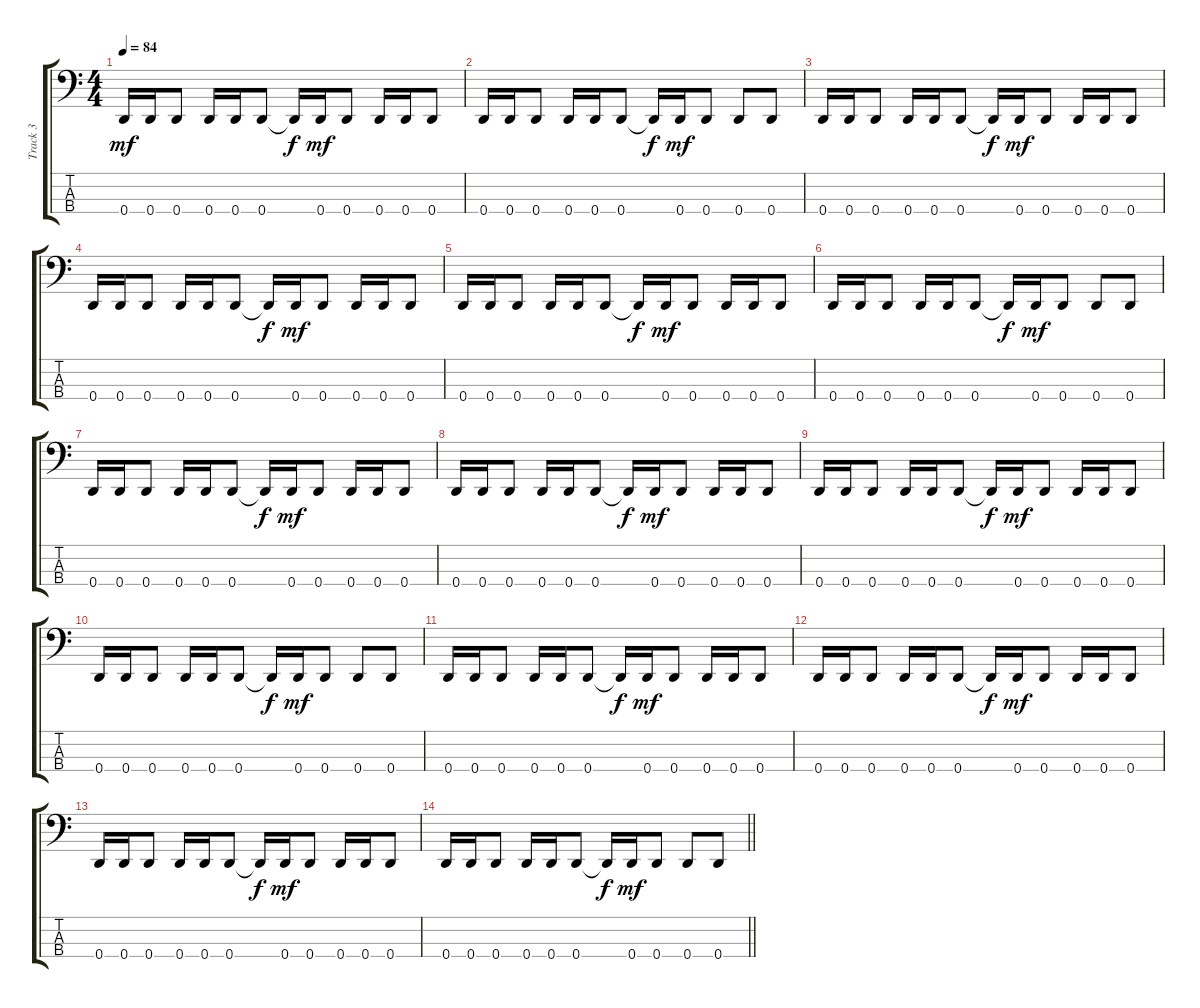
\track ("Track 3" "Track 3") {instrument electricbasspick}
\staff {score tabs}
\tuning (G2 D2 A1 D1) {hide}
\ts (4 4)
\tempo 84
\clef f4
\ks c
0.4.16{dy mf} 0.4.16 0.4.8 0.4.16 0.4.16 0.4.8 0.4{t}.16{dy f} 0.4.16{dy mf} 0.4.8 0.4.16 0.4.16 0.4.8 |
0.4.16 0.4.16 0.4.8 0.4.16 0.4.16 0.4.8 0.4{t}.16{dy f} 0.4.16{dy mf} 0.4.8 0.4.8 0.4.8 |
0.4.16{volume 8} 0.4.16 0.4.8 0.4.16 0.4.16 0.4.8 0.4{t}.16{dy f} 0.4.16{dy mf} 0.4.8 0.4.16 0.4.16 0.4.8 |
0.4.16 0.4.16 0.4.8 0.4.16 0.4.16 0.4.8 0.4{t}.16{dy f} 0.4.16{dy mf} 0.4.8 0.4.16 0.4.16 0.4.8 |
0.4.16 0.4.16 0.4.8 0.4.16 0.4.16 0.4.8 0.4{t}.16{dy f} 0.4.16{dy mf} 0.4.8 0.4.16 0.4.16 0.4.8 |
0.4.16 0.4.16 0.4.8 0.4.16 0.4.16 0.4.8 0.4{t}.16{dy f} 0.4.16{dy mf} 0.4.8 0.4.8 0.4.8 |
0.4.16{volume 4} 0.4.16 0.4.8 0.4.16 0.4.16 0.4.8 0.4{t}.16{dy f} 0.4.16{dy mf} 0.4.8 0.4.16 0.4.16 0.4.8 |
0.4.16 0.4.16 0.4.8 0.4.16 0.4.16 0.4.8 0.4{t}.16{dy f} 0.4.16{dy mf} 0.4.8 0.4.16 0.4.16 0.4.8 |
0.4.16 0.4.16 0.4.8 0.4.16 0.4.16 0.4.8 0.4{t}.16{dy f} 0.4.16{dy mf} 0.4.8 0.4.16 0.4.16 0.4.8 |
0.4.16 0.4.16 0.4.8 0.4.16 0.4.16 0.4.8 0.4{t}.16{dy f} 0.4.16{dy mf} 0.4.8 0.4.8 0.4.8 |
0.4.16{volume 0} 0.4.16 0.4.8 0.4.16 0.4.16 0.4.8 0.4{t}.16{dy f} 0.4.16{dy mf} 0.4.8 0.4.16 0.4.16 0.4.8 |
0.4.16 0.4.16 0.4.8 0.4.16 0.4.16 0.4.8 0.4{t}.16{dy f} 0.4.16{dy mf} 0.4.8 0.4.16 0.4.16 0.4.8 |
0.4.16 0.4.16 0.4.8 0.4.16 0.4.16 0.4.8 0.4{t}.16{dy f} 0.4.16{dy mf} 0.4.8 0.4.16 0.4.16 0.4.8 |
\barLineRight lightlight
0.4.16 0.4.16 0.4.8 0.4.16 0.4.16 0.4.8 0.4{t}.16{dy f} 0.4.16{dy mf} 0.4.8 0.4.8 0.4.8
